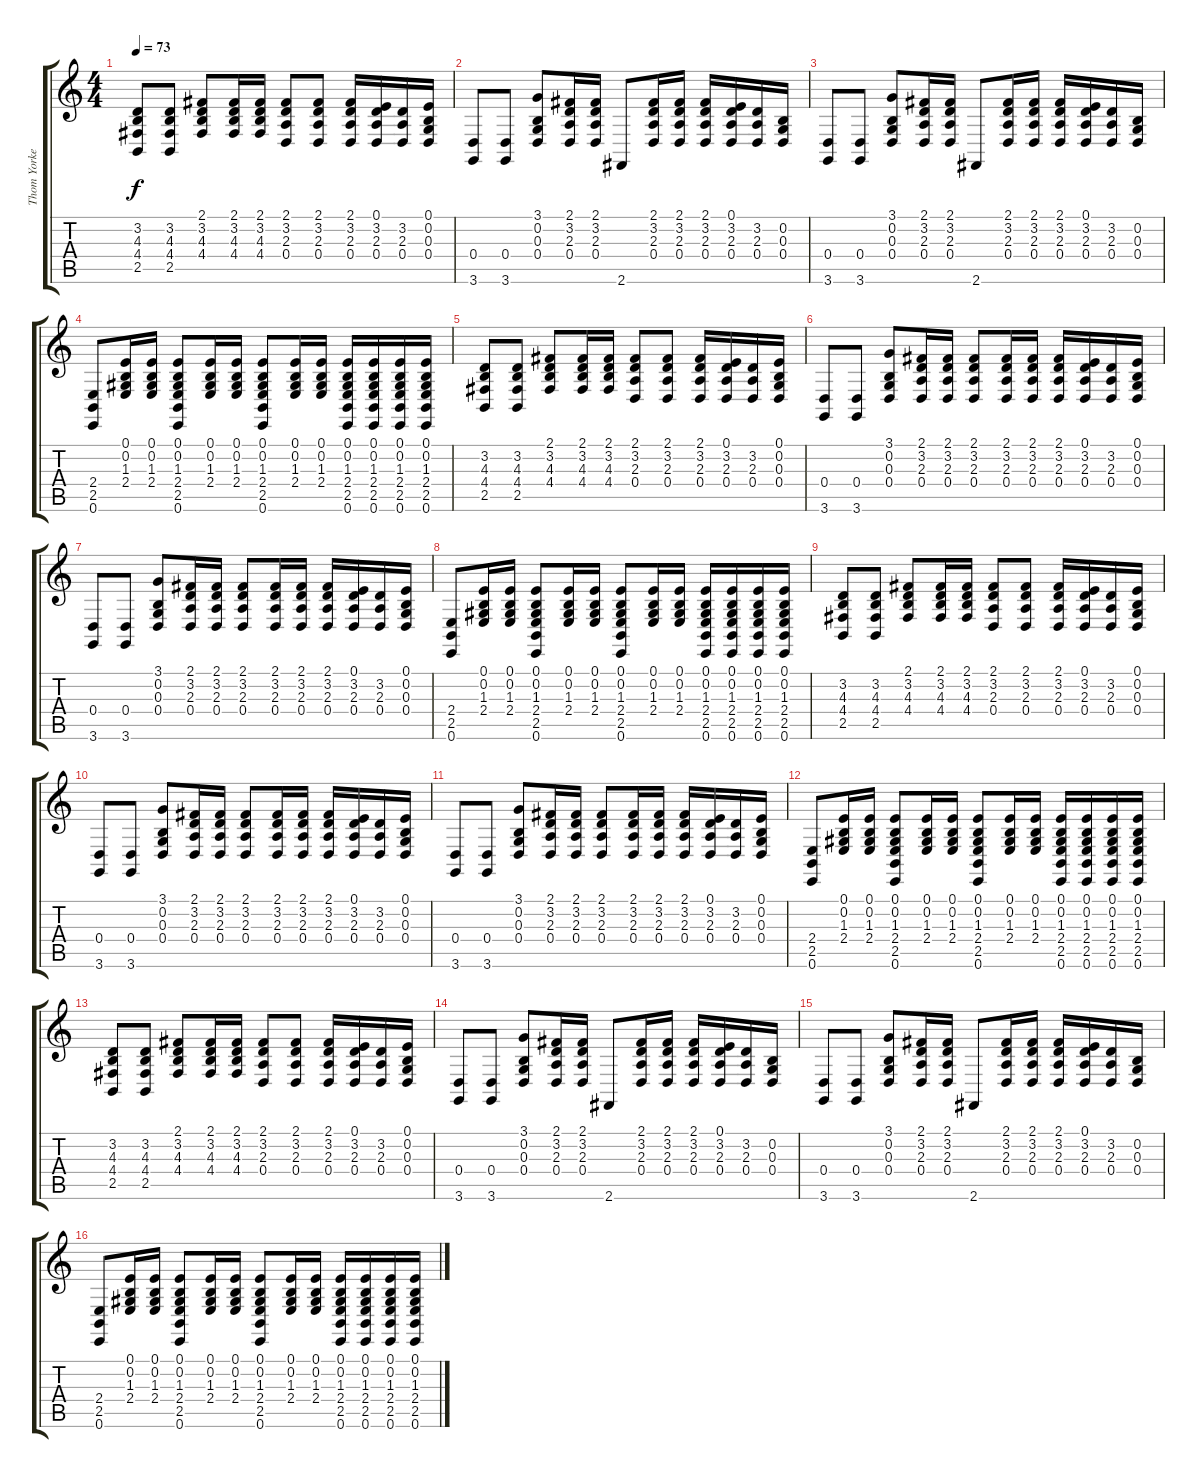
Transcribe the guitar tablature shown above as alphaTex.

\track ("Thom Yorke" "Thom Yorke") {instrument acousticgrandpiano}
\staff {score tabs}
\tuning (E4 B3 G3 D3 A2 E2) {hide}
\ts (4 4)
\tempo 73
\clef g2
\ks c
(3.2 4.3 4.4 2.5).8{dy f} (3.2 4.3 4.4 2.5).8 (2.1 3.2 4.3 4.4).8 (2.1 3.2 4.3 4.4).16 (2.1 3.2 4.3 4.4).16 (2.1 3.2 2.3 0.4).8 (2.1 3.2 2.3 0.4).8 (2.1 3.2 2.3 0.4).16 (0.1 3.2 2.3 0.4).16 (3.2 2.3 0.4).16 (0.1 0.2 0.3 0.4).16 |
(0.4 3.6).8 (0.4 3.6).8 (3.1 0.2 0.3 0.4).8 (2.1 3.2 2.3 0.4).16 (2.1 3.2 2.3 0.4).16 2.6.8 (2.1 3.2 2.3 0.4).16 (2.1 3.2 2.3 0.4).16 (2.1 3.2 2.3 0.4).16 (0.1 3.2 2.3 0.4).16 (3.2 2.3 0.4).16 (0.2 0.3 0.4).16 |
(0.4 3.6).8 (0.4 3.6).8 (3.1 0.2 0.3 0.4).8 (2.1 3.2 2.3 0.4).16 (2.1 3.2 2.3 0.4).16 2.6.8 (2.1 3.2 2.3 0.4).16 (2.1 3.2 2.3 0.4).16 (2.1 3.2 2.3 0.4).16 (0.1 3.2 2.3 0.4).16 (3.2 2.3 0.4).16 (0.2 0.3 0.4).16 |
(2.4 2.5 0.6).8 (0.1 0.2 1.3 2.4).16 (0.1 0.2 1.3 2.4).16 (0.1 0.2 1.3 2.4 2.5 0.6).8 (0.1 0.2 1.3 2.4).16 (0.1 0.2 1.3 2.4).16 (0.1 0.2 1.3 2.4 2.5 0.6).8 (0.1 0.2 1.3 2.4).16 (0.1 0.2 1.3 2.4).16 (0.1 0.2 1.3 2.4 2.5 0.6).16 (0.1 0.2 1.3 2.4 2.5 0.6).16 (0.1 0.2 1.3 2.4 2.5 0.6).16 (0.1 0.2 1.3 2.4 2.5 0.6).16 |
(3.2 4.3 4.4 2.5).8 (3.2 4.3 4.4 2.5).8 (2.1 3.2 4.3 4.4).8 (2.1 3.2 4.3 4.4).16 (2.1 3.2 4.3 4.4).16 (2.1 3.2 2.3 0.4).8 (2.1 3.2 2.3 0.4).8 (2.1 3.2 2.3 0.4).16 (0.1 3.2 2.3 0.4).16 (3.2 2.3 0.4).16 (0.1 0.2 0.3 0.4).16 |
(0.4 3.6).8 (0.4 3.6).8 (3.1 0.2 0.3 0.4).8 (2.1 3.2 2.3 0.4).16 (2.1 3.2 2.3 0.4).16 (2.1 3.2 2.3 0.4).8 (2.1 3.2 2.3 0.4).16 (2.1 3.2 2.3 0.4).16 (2.1 3.2 2.3 0.4).16 (0.1 3.2 2.3 0.4).16 (3.2 2.3 0.4).16 (0.1 0.2 0.3 0.4).16 |
(0.4 3.6).8 (0.4 3.6).8 (3.1 0.2 0.3 0.4).8 (2.1 3.2 2.3 0.4).16 (2.1 3.2 2.3 0.4).16 (2.1 3.2 2.3 0.4).8 (2.1 3.2 2.3 0.4).16 (2.1 3.2 2.3 0.4).16 (2.1 3.2 2.3 0.4).16 (0.1 3.2 2.3 0.4).16 (3.2 2.3 0.4).16 (0.1 0.2 0.3 0.4).16 |
(2.4 2.5 0.6).8 (0.1 0.2 1.3 2.4).16 (0.1 0.2 1.3 2.4).16 (0.1 0.2 1.3 2.4 2.5 0.6).8 (0.1 0.2 1.3 2.4).16 (0.1 0.2 1.3 2.4).16 (0.1 0.2 1.3 2.4 2.5 0.6).8 (0.1 0.2 1.3 2.4).16 (0.1 0.2 1.3 2.4).16 (0.1 0.2 1.3 2.4 2.5 0.6).16 (0.1 0.2 1.3 2.4 2.5 0.6).16 (0.1 0.2 1.3 2.4 2.5 0.6).16 (0.1 0.2 1.3 2.4 2.5 0.6).16 |
(3.2 4.3 4.4 2.5).8 (3.2 4.3 4.4 2.5).8 (2.1 3.2 4.3 4.4).8 (2.1 3.2 4.3 4.4).16 (2.1 3.2 4.3 4.4).16 (2.1 3.2 2.3 0.4).8 (2.1 3.2 2.3 0.4).8 (2.1 3.2 2.3 0.4).16 (0.1 3.2 2.3 0.4).16 (3.2 2.3 0.4).16 (0.1 0.2 0.3 0.4).16 |
(0.4 3.6).8 (0.4 3.6).8 (3.1 0.2 0.3 0.4).8 (2.1 3.2 2.3 0.4).16 (2.1 3.2 2.3 0.4).16 (2.1 3.2 2.3 0.4).8 (2.1 3.2 2.3 0.4).16 (2.1 3.2 2.3 0.4).16 (2.1 3.2 2.3 0.4).16 (0.1 3.2 2.3 0.4).16 (3.2 2.3 0.4).16 (0.1 0.2 0.3 0.4).16 |
(0.4 3.6).8 (0.4 3.6).8 (3.1 0.2 0.3 0.4).8 (2.1 3.2 2.3 0.4).16 (2.1 3.2 2.3 0.4).16 (2.1 3.2 2.3 0.4).8 (2.1 3.2 2.3 0.4).16 (2.1 3.2 2.3 0.4).16 (2.1 3.2 2.3 0.4).16 (0.1 3.2 2.3 0.4).16 (3.2 2.3 0.4).16 (0.1 0.2 0.3 0.4).16 |
(2.4 2.5 0.6).8 (0.1 0.2 1.3 2.4).16 (0.1 0.2 1.3 2.4).16 (0.1 0.2 1.3 2.4 2.5 0.6).8 (0.1 0.2 1.3 2.4).16 (0.1 0.2 1.3 2.4).16 (0.1 0.2 1.3 2.4 2.5 0.6).8 (0.1 0.2 1.3 2.4).16 (0.1 0.2 1.3 2.4).16 (0.1 0.2 1.3 2.4 2.5 0.6).16 (0.1 0.2 1.3 2.4 2.5 0.6).16 (0.1 0.2 1.3 2.4 2.5 0.6).16 (0.1 0.2 1.3 2.4 2.5 0.6).16 |
(3.2 4.3 4.4 2.5).8 (3.2 4.3 4.4 2.5).8 (2.1 3.2 4.3 4.4).8 (2.1 3.2 4.3 4.4).16 (2.1 3.2 4.3 4.4).16 (2.1 3.2 2.3 0.4).8 (2.1 3.2 2.3 0.4).8 (2.1 3.2 2.3 0.4).16 (0.1 3.2 2.3 0.4).16 (3.2 2.3 0.4).16 (0.1 0.2 0.3 0.4).16 |
(0.4 3.6).8 (0.4 3.6).8 (3.1 0.2 0.3 0.4).8 (2.1 3.2 2.3 0.4).16 (2.1 3.2 2.3 0.4).16 2.6.8 (2.1 3.2 2.3 0.4).16 (2.1 3.2 2.3 0.4).16 (2.1 3.2 2.3 0.4).16 (0.1 3.2 2.3 0.4).16 (3.2 2.3 0.4).16 (0.2 0.3 0.4).16 |
(0.4 3.6).8 (0.4 3.6).8 (3.1 0.2 0.3 0.4).8 (2.1 3.2 2.3 0.4).16 (2.1 3.2 2.3 0.4).16 2.6.8 (2.1 3.2 2.3 0.4).16 (2.1 3.2 2.3 0.4).16 (2.1 3.2 2.3 0.4).16 (0.1 3.2 2.3 0.4).16 (3.2 2.3 0.4).16 (0.2 0.3 0.4).16 |
(2.4 2.5 0.6).8 (0.1 0.2 1.3 2.4).16 (0.1 0.2 1.3 2.4).16 (0.1 0.2 1.3 2.4 2.5 0.6).8 (0.1 0.2 1.3 2.4).16 (0.1 0.2 1.3 2.4).16 (0.1 0.2 1.3 2.4 2.5 0.6).8 (0.1 0.2 1.3 2.4).16 (0.1 0.2 1.3 2.4).16 (0.1 0.2 1.3 2.4 2.5 0.6).16 (0.1 0.2 1.3 2.4 2.5 0.6).16 (0.1 0.2 1.3 2.4 2.5 0.6).16 (0.1 0.2 1.3 2.4 2.5 0.6).16
